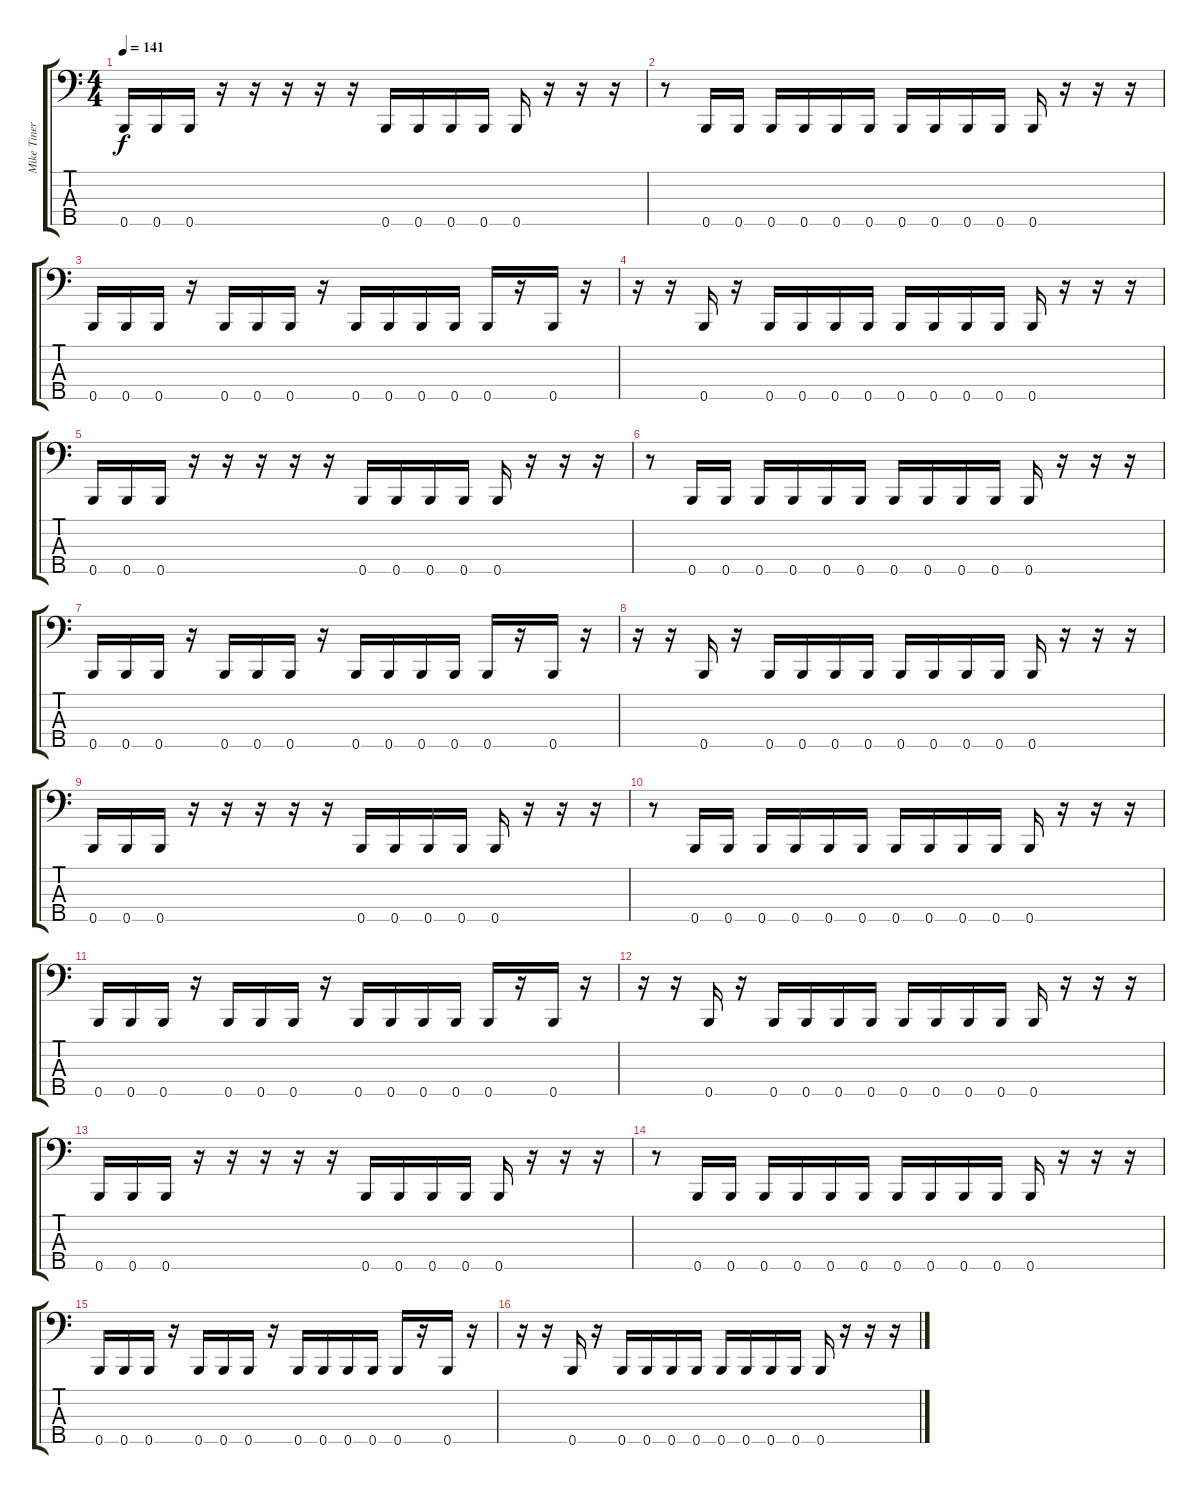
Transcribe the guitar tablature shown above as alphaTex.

\track ("Mike Tiner" "Mike Tiner") {instrument electricbassfinger}
\staff {score tabs}
\tuning (A2 E2 B1 Gb1 B0) {hide}
\ts (4 4)
\tempo 141
\clef f4
\ks c
0.5.16{dy f} 0.5.16 0.5.16 r.16 r.16 r.16 r.16 r.16 0.5.16 0.5.16 0.5.16 0.5.16 0.5.16 r.16 r.16 r.16 |
r.8 0.5.16 0.5.16 0.5.16 0.5.16 0.5.16 0.5.16 0.5.16 0.5.16 0.5.16 0.5.16 0.5.16 r.16 r.16 r.16 |
0.5.16 0.5.16 0.5.16 r.16 0.5.16 0.5.16 0.5.16 r.16 0.5.16 0.5.16 0.5.16 0.5.16 0.5.16 r.16 0.5.16 r.16 |
r.16 r.16 0.5.16 r.16 0.5.16 0.5.16 0.5.16 0.5.16 0.5.16 0.5.16 0.5.16 0.5.16 0.5.16 r.16 r.16 r.16 |
0.5.16 0.5.16 0.5.16 r.16 r.16 r.16 r.16 r.16 0.5.16 0.5.16 0.5.16 0.5.16 0.5.16 r.16 r.16 r.16 |
r.8 0.5.16 0.5.16 0.5.16 0.5.16 0.5.16 0.5.16 0.5.16 0.5.16 0.5.16 0.5.16 0.5.16 r.16 r.16 r.16 |
0.5.16 0.5.16 0.5.16 r.16 0.5.16 0.5.16 0.5.16 r.16 0.5.16 0.5.16 0.5.16 0.5.16 0.5.16 r.16 0.5.16 r.16 |
r.16 r.16 0.5.16 r.16 0.5.16 0.5.16 0.5.16 0.5.16 0.5.16 0.5.16 0.5.16 0.5.16 0.5.16 r.16 r.16 r.16 |
0.5.16 0.5.16 0.5.16 r.16 r.16 r.16 r.16 r.16 0.5.16 0.5.16 0.5.16 0.5.16 0.5.16 r.16 r.16 r.16 |
r.8 0.5.16 0.5.16 0.5.16 0.5.16 0.5.16 0.5.16 0.5.16 0.5.16 0.5.16 0.5.16 0.5.16 r.16 r.16 r.16 |
0.5.16 0.5.16 0.5.16 r.16 0.5.16 0.5.16 0.5.16 r.16 0.5.16 0.5.16 0.5.16 0.5.16 0.5.16 r.16 0.5.16 r.16 |
r.16 r.16 0.5.16 r.16 0.5.16 0.5.16 0.5.16 0.5.16 0.5.16 0.5.16 0.5.16 0.5.16 0.5.16 r.16 r.16 r.16 |
0.5.16 0.5.16 0.5.16 r.16 r.16 r.16 r.16 r.16 0.5.16 0.5.16 0.5.16 0.5.16 0.5.16 r.16 r.16 r.16 |
r.8 0.5.16 0.5.16 0.5.16 0.5.16 0.5.16 0.5.16 0.5.16 0.5.16 0.5.16 0.5.16 0.5.16 r.16 r.16 r.16 |
0.5.16 0.5.16 0.5.16 r.16 0.5.16 0.5.16 0.5.16 r.16 0.5.16 0.5.16 0.5.16 0.5.16 0.5.16 r.16 0.5.16 r.16 |
r.16 r.16 0.5.16 r.16 0.5.16 0.5.16 0.5.16 0.5.16 0.5.16 0.5.16 0.5.16 0.5.16 0.5.16 r.16 r.16 r.16
